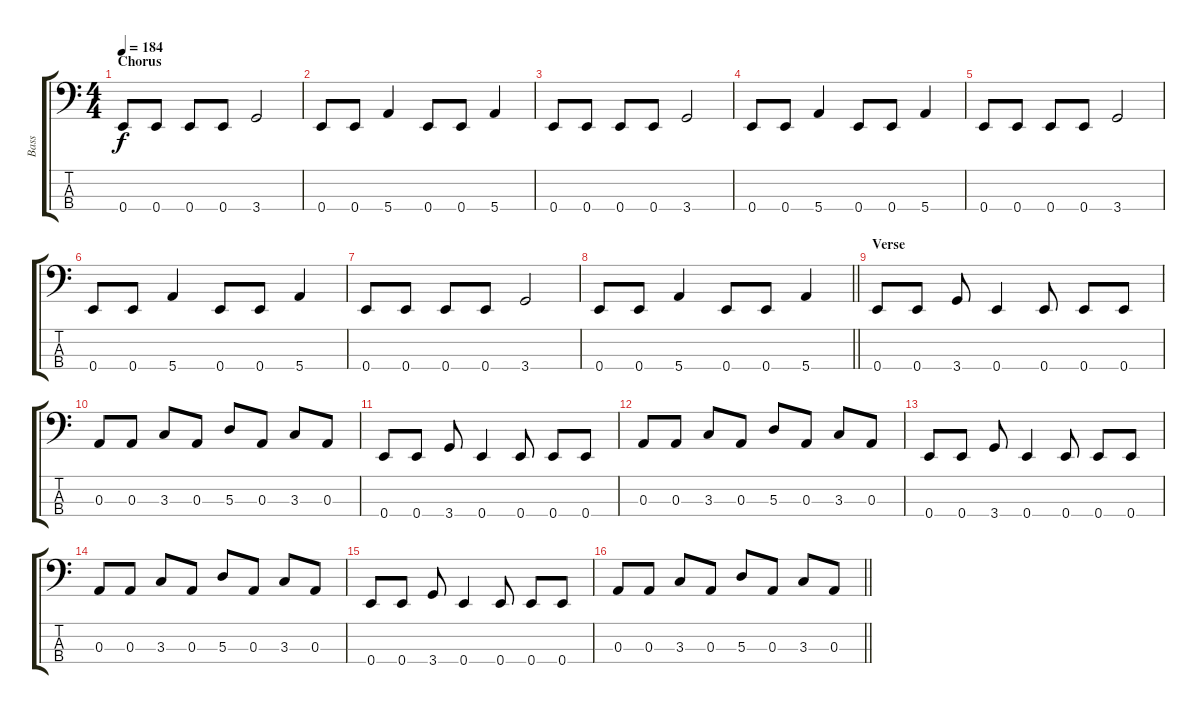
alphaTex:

\track ("Bass" "Bass") {instrument electricbasspick}
\staff {score tabs}
\tuning (G2 D2 A1 E1) {hide}
\ts (4 4)
\section ("" "Chorus")
\tempo 184
\clef f4
\ks c
0.4.8{dy f} 0.4.8 0.4.8 0.4.8 3.4.2 |
0.4.8 0.4.8 5.4.4 0.4.8 0.4.8 5.4.4 |
0.4.8 0.4.8 0.4.8 0.4.8 3.4.2 |
0.4.8 0.4.8 5.4.4 0.4.8 0.4.8 5.4.4 |
0.4.8 0.4.8 0.4.8 0.4.8 3.4.2 |
0.4.8 0.4.8 5.4.4 0.4.8 0.4.8 5.4.4 |
0.4.8 0.4.8 0.4.8 0.4.8 3.4.2 |
\barLineRight lightlight
0.4.8 0.4.8 5.4.4 0.4.8 0.4.8 5.4.4 |
\section ("" "Verse")
0.4.8 0.4.8 3.4.8 0.4.4 0.4.8 0.4.8 0.4.8 |
0.3.8 0.3.8 3.3.8 0.3.8 5.3.8 0.3.8 3.3.8 0.3.8 |
0.4.8 0.4.8 3.4.8 0.4.4 0.4.8 0.4.8 0.4.8 |
0.3.8 0.3.8 3.3.8 0.3.8 5.3.8 0.3.8 3.3.8 0.3.8 |
0.4.8 0.4.8 3.4.8 0.4.4 0.4.8 0.4.8 0.4.8 |
0.3.8 0.3.8 3.3.8 0.3.8 5.3.8 0.3.8 3.3.8 0.3.8 |
0.4.8 0.4.8 3.4.8 0.4.4 0.4.8 0.4.8 0.4.8 |
\barLineRight lightlight
0.3.8 0.3.8 3.3.8 0.3.8 5.3.8 0.3.8 3.3.8 0.3.8
